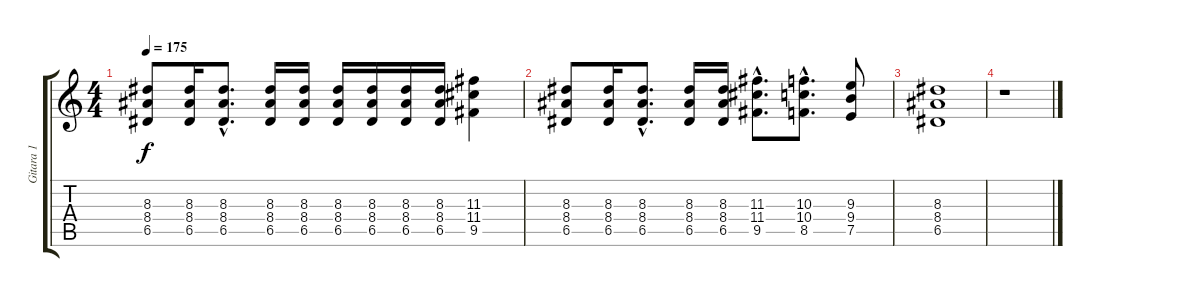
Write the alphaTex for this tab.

\track ("Gitara 1" "Gitara 1") {instrument distortionguitar}
\staff {score tabs}
\tuning (E4 B3 G3 D3 A2 E2) {hide}
\ts (4 4)
\tempo 175
\clef g2
\ks c
(8.3 8.4 6.5).8{dy f} (8.3 8.4 6.5).16 (8.3{hac} 8.4{hac} 6.5{hac}).8{d} (8.3 8.4 6.5).16 (8.3 8.4 6.5).16 (8.3 8.4 6.5).16 (8.3 8.4 6.5).16 (8.3 8.4 6.5).16 (8.3 8.4 6.5).16 (11.3 11.4 9.5).4 |
(8.3 8.4 6.5).8 (8.3 8.4 6.5).16 (8.3{hac} 8.4{hac} 6.5{hac}).8{d} (8.3 8.4 6.5).16 (8.3 8.4 6.5).16 (11.3{hac} 11.4{hac} 9.5{hac}).8{d} (10.3{hac} 10.4{hac} 8.5{hac}).8{d} (9.3 9.4 7.5).8 |
(8.3 8.4 6.5).1 |
r.1
